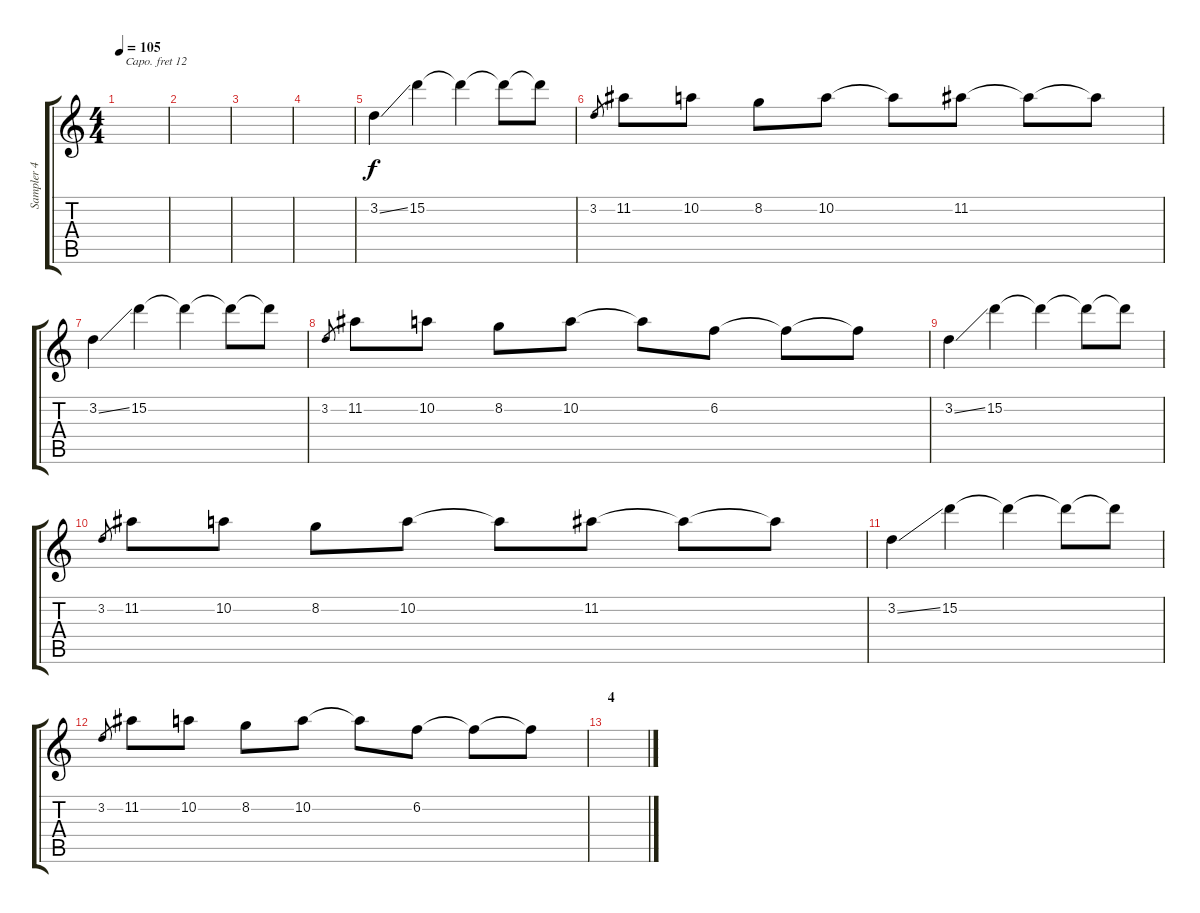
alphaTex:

\track ("Sampler 4" "Sampler 4") {instrument lead5charang}
\staff {score tabs}
\capo 12
\tuning (E4 B3 G3 D3 A2 E2) {hide}
\ts (4 4)
\tempo 105
\clef g2
\ks c
|
|
|
|
3.2{ss}.4 15.2.4 15.2{t}.4 15.2{t}.8 15.2{t}.8 |
3.2.8{gr} 11.2.8 10.2.8 8.2.8 10.2.8 10.2{t}.8 11.2.8 11.2{t}.8 11.2{t}.8 |
3.2{ss}.4 15.2.4 15.2{t}.4 15.2{t}.8 15.2{t}.8 |
3.2.8{gr} 11.2.8 10.2.8 8.2.8 10.2.8 10.2{t}.8 6.2.8 6.2{t}.8 6.2{t}.8 |
3.2{ss}.4 15.2.4 15.2{t}.4 15.2{t}.8 15.2{t}.8 |
3.2.8{gr} 11.2.8 10.2.8 8.2.8 10.2.8 10.2{t}.8 11.2.8 11.2{t}.8 11.2{t}.8 |
3.2{ss}.4 15.2.4 15.2{t}.4 15.2{t}.8 15.2{t}.8 |
3.2.8{gr} 11.2.8 10.2.8 8.2.8 10.2.8 10.2{t}.8 6.2.8 6.2{t}.8 6.2{t}.8 |
\section ("" "4")
